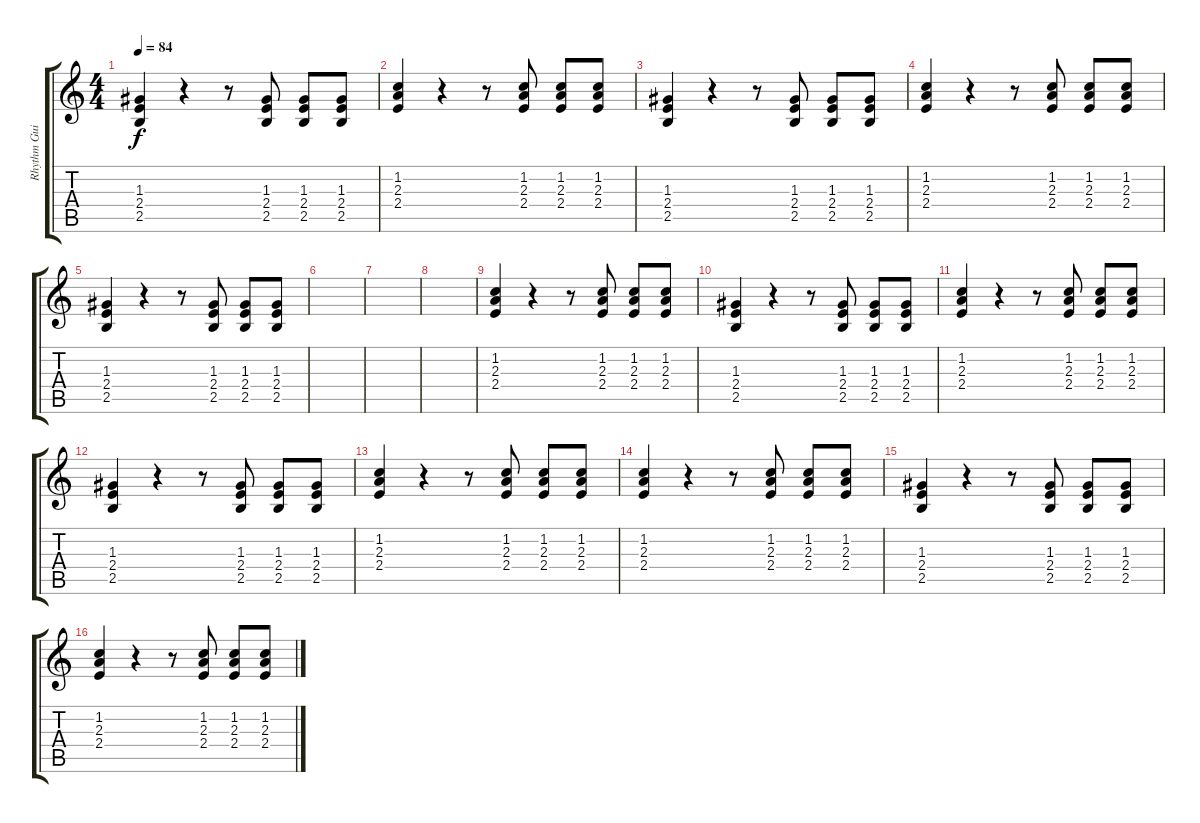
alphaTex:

\track ("Rhythm Guitar" "Rhythm Gui") {instrument acousticguitarnylon}
\staff {score tabs}
\tuning (E4 B3 G3 D3 A2 E2) {hide}
\ts (4 4)
\tempo 84
\clef g2
\ks c
(1.3 2.4 2.5).4{dy f} r.4 r.8 (1.3 2.4 2.5).8 (1.3 2.4 2.5).8 (1.3 2.4 2.5).8 |
(1.2 2.3 2.4).4 r.4 r.8 (1.2 2.3 2.4).8 (1.2 2.3 2.4).8 (1.2 2.3 2.4).8 |
(1.3 2.4 2.5).4 r.4 r.8 (1.3 2.4 2.5).8 (1.3 2.4 2.5).8 (1.3 2.4 2.5).8 |
(1.2 2.3 2.4).4 r.4 r.8 (1.2 2.3 2.4).8 (1.2 2.3 2.4).8 (1.2 2.3 2.4).8 |
(1.3 2.4 2.5).4 r.4 r.8 (1.3 2.4 2.5).8 (1.3 2.4 2.5).8 (1.3 2.4 2.5).8 |
|
|
|
(1.2 2.3 2.4).4 r.4 r.8 (1.2 2.3 2.4).8 (1.2 2.3 2.4).8 (1.2 2.3 2.4).8 |
(1.3 2.4 2.5).4 r.4 r.8 (1.3 2.4 2.5).8 (1.3 2.4 2.5).8 (1.3 2.4 2.5).8 |
(1.2 2.3 2.4).4 r.4 r.8 (1.2 2.3 2.4).8 (1.2 2.3 2.4).8 (1.2 2.3 2.4).8 |
(1.3 2.4 2.5).4 r.4 r.8 (1.3 2.4 2.5).8 (1.3 2.4 2.5).8 (1.3 2.4 2.5).8 |
(1.2 2.3 2.4).4 r.4 r.8 (1.2 2.3 2.4).8 (1.2 2.3 2.4).8 (1.2 2.3 2.4).8 |
(1.2 2.3 2.4).4 r.4 r.8 (1.2 2.3 2.4).8 (1.2 2.3 2.4).8 (1.2 2.3 2.4).8 |
(1.3 2.4 2.5).4 r.4 r.8 (1.3 2.4 2.5).8 (1.3 2.4 2.5).8 (1.3 2.4 2.5).8 |
(1.2 2.3 2.4).4 r.4 r.8 (1.2 2.3 2.4).8 (1.2 2.3 2.4).8 (1.2 2.3 2.4).8
